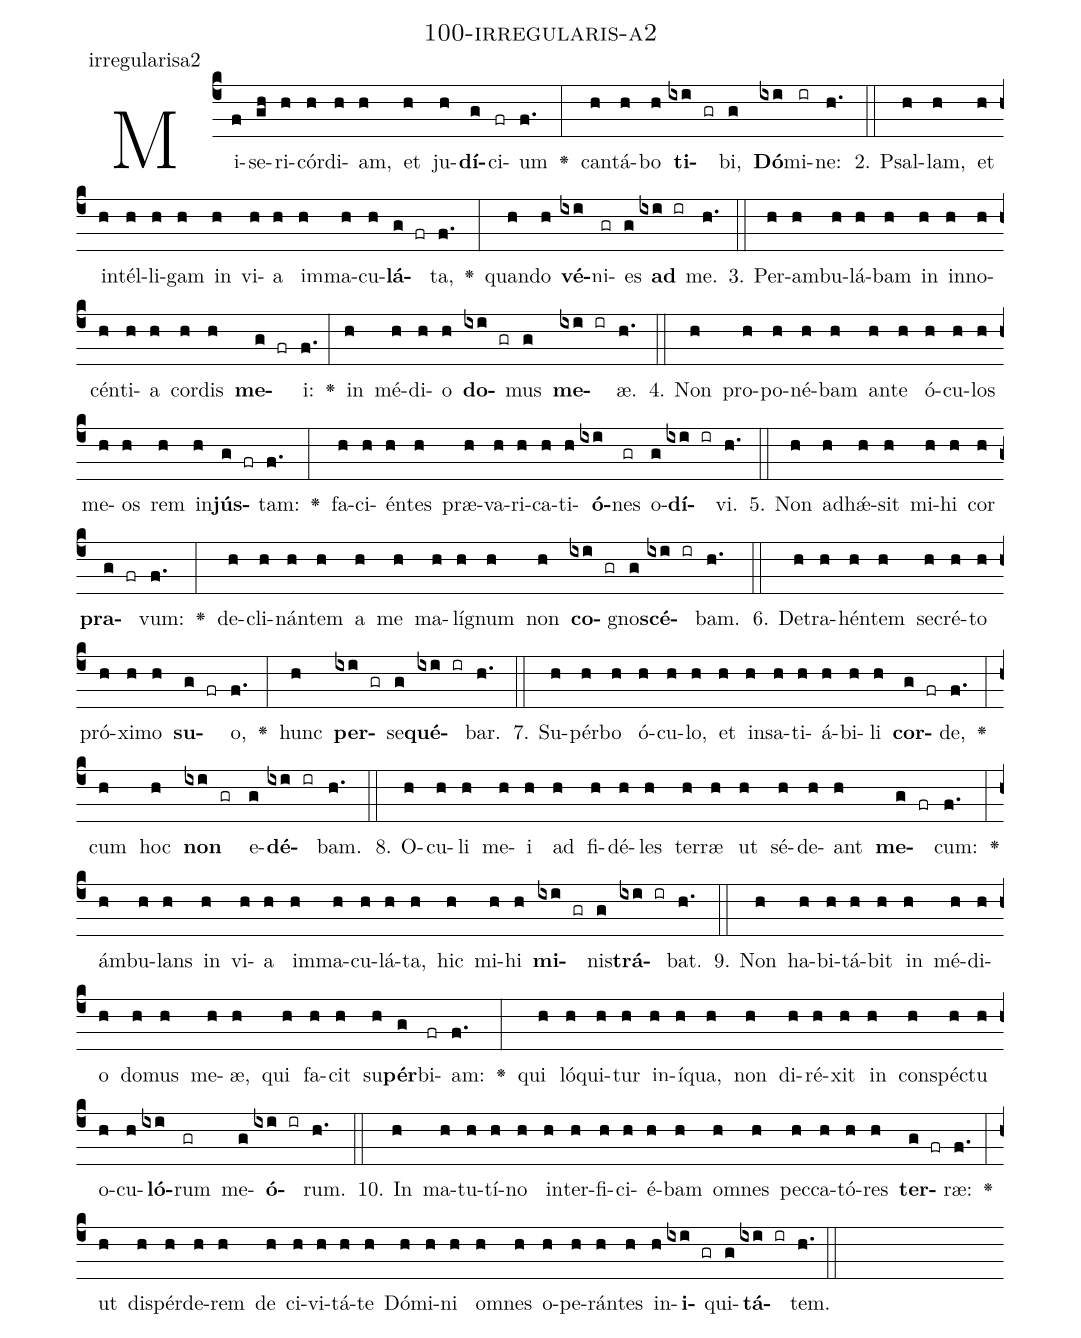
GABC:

name: 100-irregularis-a2;
annotation: irregularisa2;
%%
(c4)Mi(f)se(gh)ri(h)cór(h)di(h)am,(h) et(h) ju(h)<b>dí</b>(g)ci(fr)um(f.) <v>\greheightstar</v>(:) can(h)tá(h)bo(h) <b>ti</b>(ixi gr)bi,(g) <b>Dó</b>(ixi)mi(ir)ne:(h.) (::)
2. Psal(h)lam,(h) et(h) in(h)tél(h)li(h)gam(h) in(h) vi(h)a(h) im(h)ma(h)cu(h)<b>lá</b>(g fr)ta,(f.) <v>\greheightstar</v>(:) quan(h)do(h) <b>vé</b>(ixi)ni(gr)es(g) <b>ad</b>(ixi ir) me.(h.) (::)
3. Per(h)am(h)bu(h)lá(h)bam(h) in(h) in(h)no(h)cén(h)ti(h)a(h) cor(h)dis(h) <b>me</b>(g fr)i:(f.) <v>\greheightstar</v>(:) in(h) mé(h)di(h)o(h) <b>do</b>(ixi gr)mus(g) <b>me</b>(ixi ir)æ.(h.) (::)
4. Non(h) pro(h)po(h)né(h)bam(h) an(h)te(h) ó(h)cu(h)los(h) me(h)os(h) rem(h) in(h)<b>jús</b>(g fr)tam:(f.) <v>\greheightstar</v>(:) fa(h)ci(h)én(h)tes(h) præ(h)va(h)ri(h)ca(h)ti(h)<b>ó</b>(ixi)nes(gr) o(g)<b>dí</b>(ixi ir)vi.(h.) (::)
5. Non(h) ad(h)hǽ(h)sit(h) mi(h)hi(h) cor(h) <b>pra</b>(g fr)vum:(f.) <v>\greheightstar</v>(:) de(h)cli(h)nán(h)tem(h) a(h) me(h) ma(h)lí(h)gnum(h) non(h) <b>co</b>(ixi gr)gno(g)<b>scé</b>(ixi ir)bam.(h.) (::)
6. De(h)tra(h)hén(h)tem(h) se(h)cré(h)to(h) pró(h)xi(h)mo(h) <b>su</b>(g fr)o,(f.) <v>\greheightstar</v>(:) hunc(h) <b>per</b>(ixi gr)se(g)<b>qué</b>(ixi ir)bar.(h.) (::)
7. Su(h)pér(h)bo(h) ó(h)cu(h)lo,(h) et(h) in(h)sa(h)ti(h)á(h)bi(h)li(h) <b>cor</b>(g fr)de,(f.) <v>\greheightstar</v>(:) cum(h) hoc(h) <b>non</b>(ixi gr) e(g)<b>dé</b>(ixi ir)bam.(h.) (::)
8. O(h)cu(h)li(h) me(h)i(h) ad(h) fi(h)dé(h)les(h) ter(h)ræ(h) ut(h) sé(h)de(h)ant(h) <b>me</b>(g fr)cum:(f.) <v>\greheightstar</v>(:) ám(h)bu(h)lans(h) in(h) vi(h)a(h) im(h)ma(h)cu(h)lá(h)ta,(h) hic(h) mi(h)hi(h) <b>mi</b>(ixi gr)nis(g)<b>trá</b>(ixi ir)bat.(h.) (::)
9. Non(h) ha(h)bi(h)tá(h)bit(h) in(h) mé(h)di(h)o(h) do(h)mus(h) me(h)æ,(h) qui(h) fa(h)cit(h) su(h)<b>pér</b>(g)bi(fr)am:(f.) <v>\greheightstar</v>(:) qui(h) ló(h)qui(h)tur(h) in(h)í(h)qua,(h) non(h) di(h)ré(h)xit(h) in(h) con(h)spéc(h)tu(h) o(h)cu(h)<b>ló</b>(ixi)rum(gr) me(g)<b>ó</b>(ixi ir)rum.(h.) (::)
10. In(h) ma(h)tu(h)tí(h)no(h) in(h)ter(h)fi(h)ci(h)é(h)bam(h) om(h)nes(h) pec(h)ca(h)tó(h)res(h) <b>ter</b>(g fr)ræ:(f.) <v>\greheightstar</v>(:) ut(h) dis(h)pér(h)de(h)rem(h) de(h) ci(h)vi(h)tá(h)te(h) Dó(h)mi(h)ni(h) om(h)nes(h) o(h)pe(h)rán(h)tes(h) in(h)<b>i</b>(ixi gr)qui(g)<b>tá</b>(ixi ir)tem.(h.) (::)
